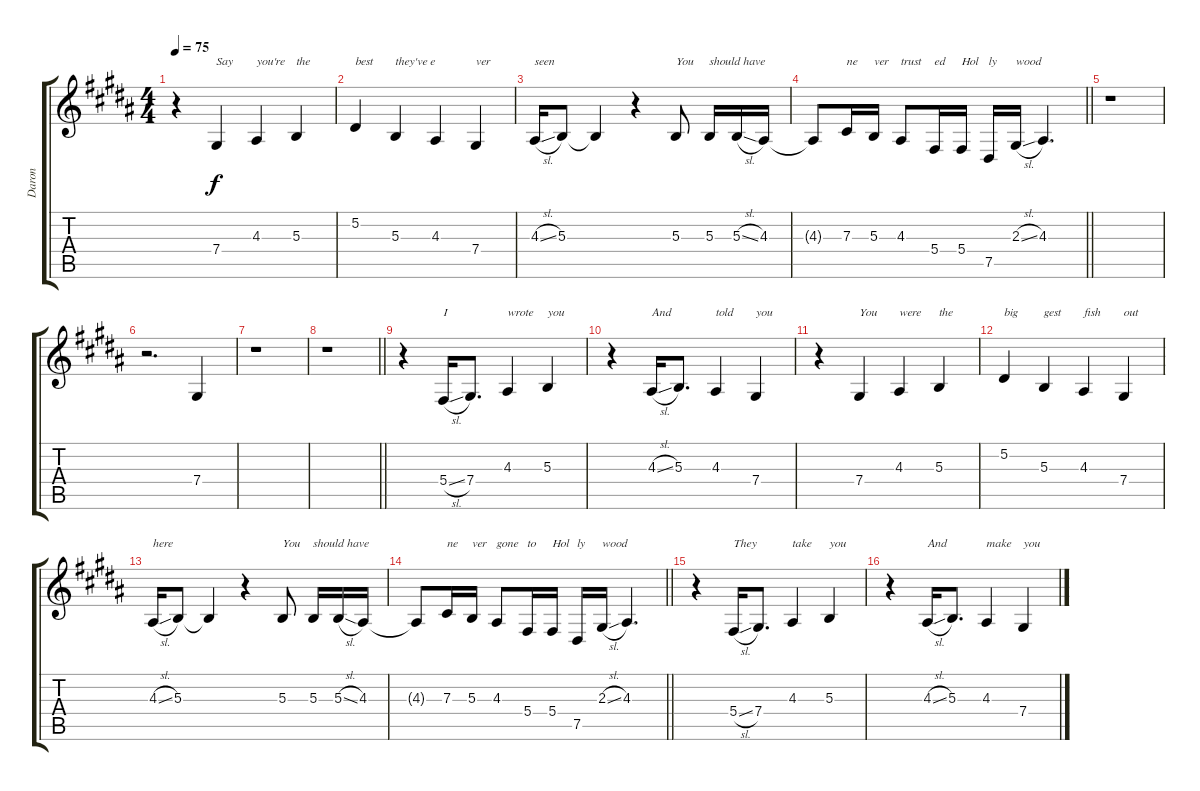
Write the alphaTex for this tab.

\track ("Daron" "Daron") {instrument synthvoice}
\staff {score tabs}
\tuning (Eb4 Bb3 Gb3 Db3 Ab2 Eb2) {hide}
\ts (4 4)
\tempo 75
\clef g2
\ks g#minor
r.4{dy f} 7.4.4{txt "Say"} 4.3.4{txt "you're"} 5.3.4{txt "the"} |
5.2.4{txt "best"} 5.3.4{txt "they've e"} 4.3.4 7.4.4{txt "ver"} |
4.3{sl}.16{txt "seen"} 5.3.8 5.3{t}.4 r.4 5.3.8{txt "You"} 5.3.16{txt "should have"} 5.3{sl}.16 4.3.16 |
\barLineRight lightlight
4.3{t}.8 7.3.16{txt "ne"} 5.3.16{txt "ver"} 4.3.8{txt "trust"} 5.4.16{txt "ed"} 5.4.16{txt "Hol"} 7.5.16{txt "ly"} 2.3{sl}.16{txt "wood"} 4.3.4{d} |
r.1 |
r.2{d} 7.4.4 |
r.1 |
\barLineRight lightlight
r.1 |
r.4 5.4{sl}.16{txt "I"} 7.4.8{d} 4.3.4{txt "wrote"} 5.3.4{txt "you"} |
r.4 4.3{sl}.16{txt "And"} 5.3.8{d} 4.3.4{txt "told"} 7.4.4{txt "you"} |
r.4 7.4.4{txt "You"} 4.3.4{txt "were"} 5.3.4{txt "the"} |
5.2.4{txt "big"} 5.3.4{txt "gest"} 4.3.4{txt "fish"} 7.4.4{txt "out"} |
4.3{sl}.16{txt "here"} 5.3.8 5.3{t}.4 r.4 5.3.8{txt "You"} 5.3.16{txt "should have"} 5.3{sl}.16 4.3.16 |
\barLineRight lightlight
4.3{t}.8 7.3.16{txt "ne"} 5.3.16{txt "ver"} 4.3.8{txt "gone"} 5.4.16{txt "to"} 5.4.16{txt "Hol"} 7.5.16{txt "ly"} 2.3{sl}.16{txt "wood"} 4.3.4{d} |
r.4 5.4{sl}.16{txt "They"} 7.4.8{d} 4.3.4{txt "take"} 5.3.4{txt "you"} |
r.4 4.3{sl}.16{txt "And"} 5.3.8{d} 4.3.4{txt "make"} 7.4.4{txt "you"}
